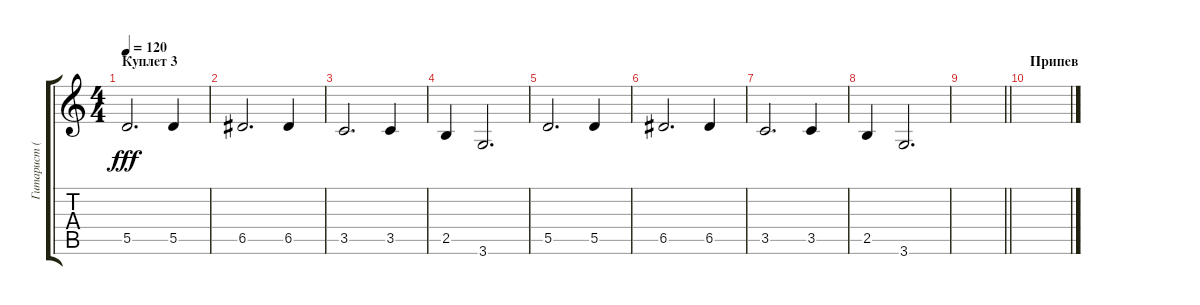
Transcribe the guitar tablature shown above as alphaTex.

\track ("Гитарист (Акустйка)" "Гитарист (") {instrument acousticguitarsteel}
\staff {score tabs}
\tuning (E4 B3 G3 D3 A2 E2) {hide}
\ts (4 4)
\section ("" "Куплет 3")
\tempo 120
\clef g2
\ks c
5.5.2{d dy fff} 5.5.4 |
6.5.2{d} 6.5.4 |
3.5.2{d} 3.5.4 |
2.5.4 3.6.2{d} |
5.5.2{d} 5.5.4 |
6.5.2{d} 6.5.4 |
3.5.2{d} 3.5.4 |
2.5.4 3.6.2{d} |
\barLineRight lightlight
|
\section ("" "Припев")
